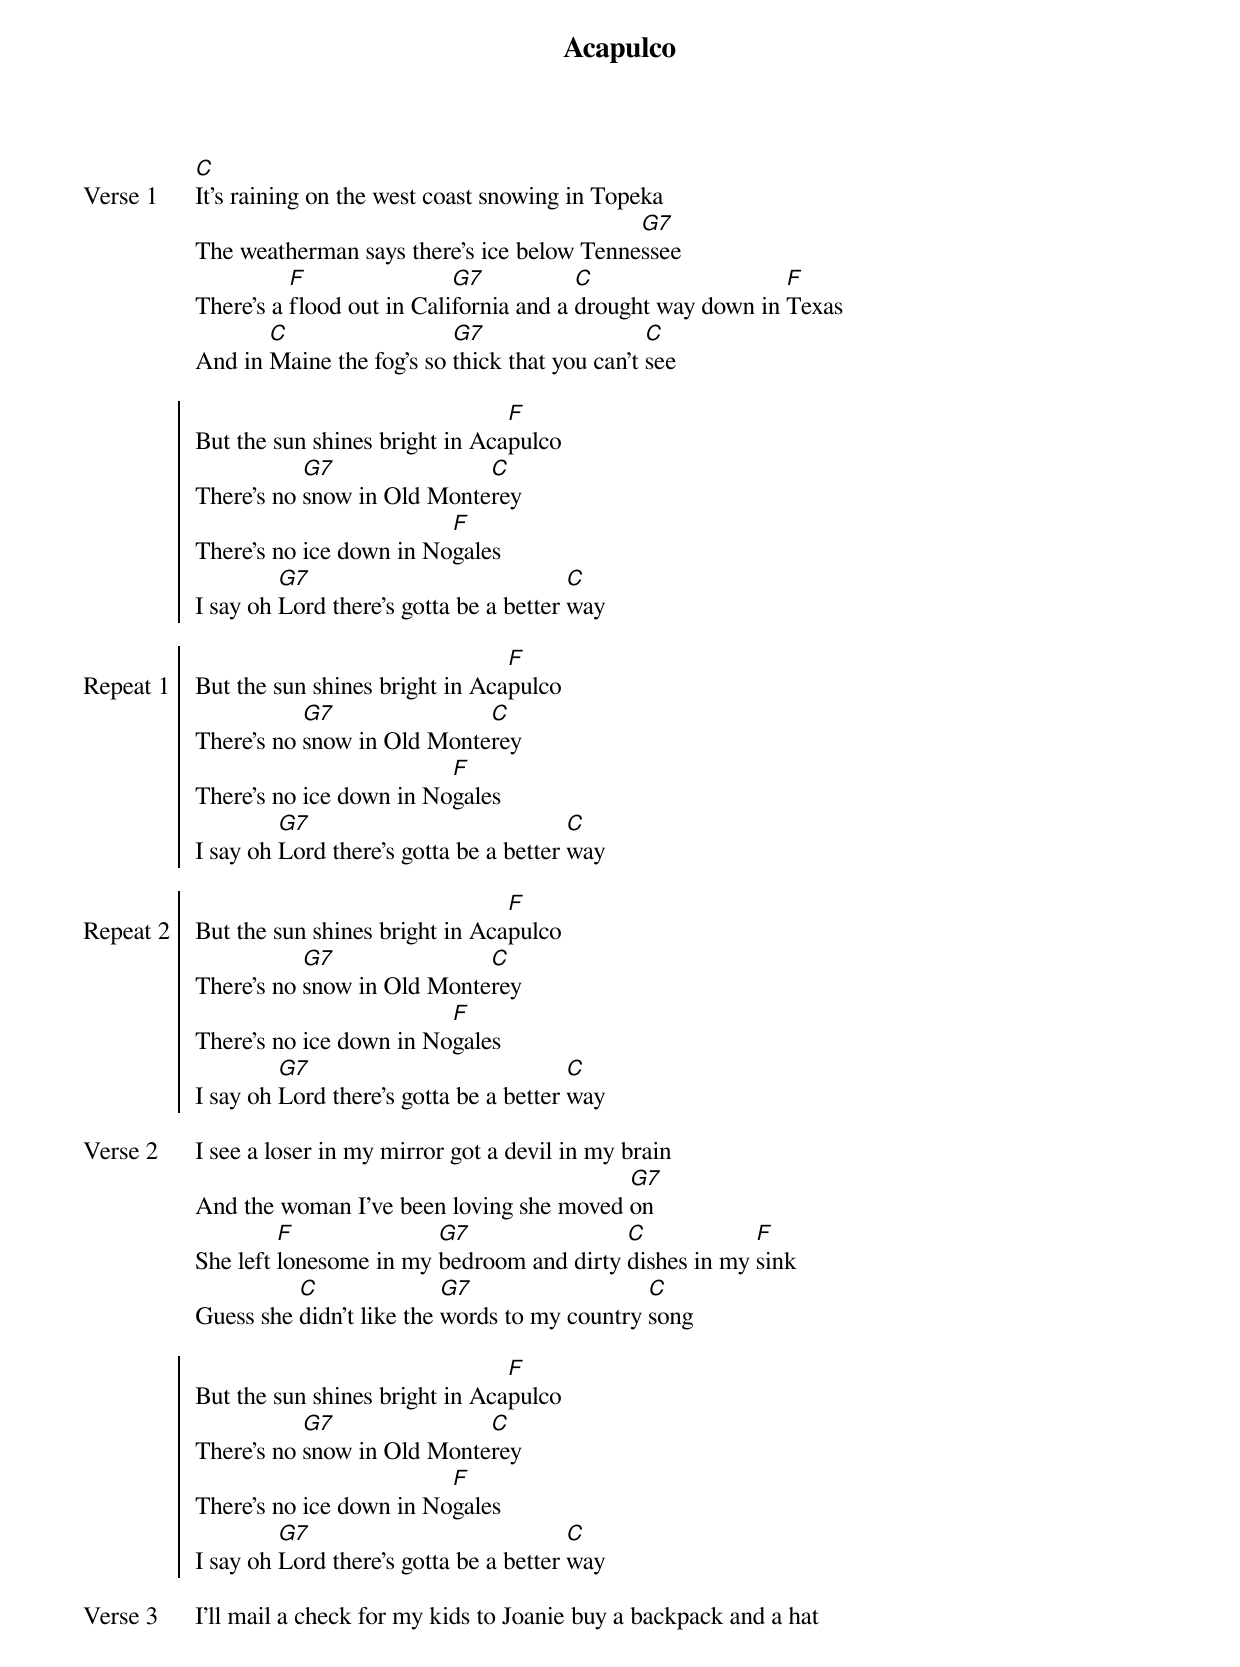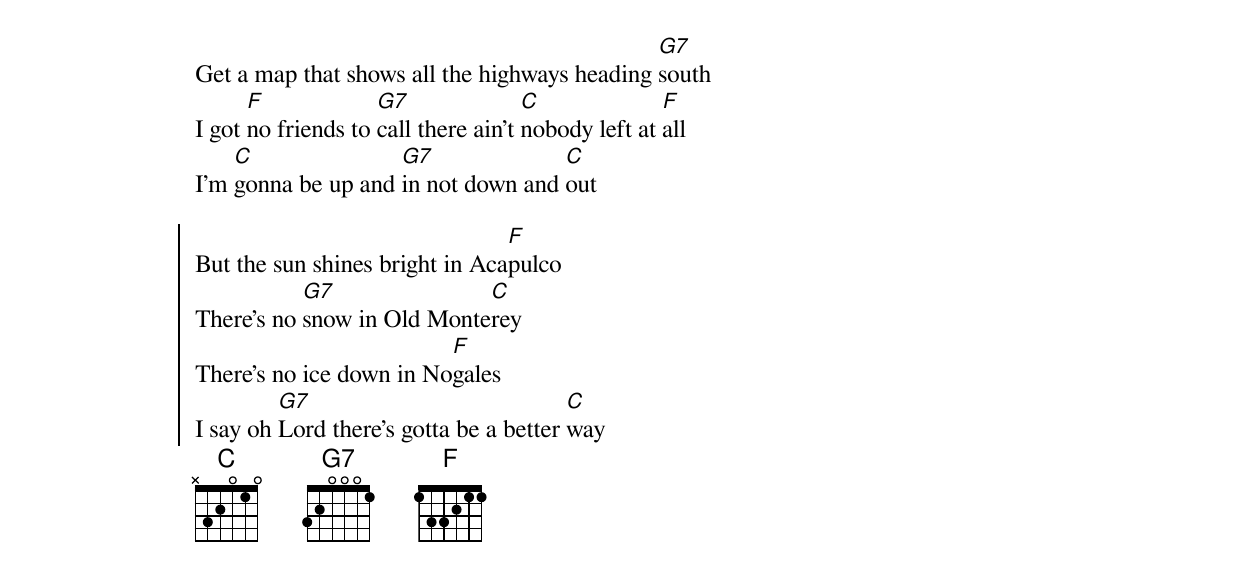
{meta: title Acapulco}
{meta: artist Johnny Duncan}
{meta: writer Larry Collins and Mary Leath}

{start_of_verse: Verse 1}
[C]It's raining on the west coast snowing in Topeka
The weatherman says there's ice below Tenne[G7]ssee
There's a [F]flood out in Cali[G7]fornia and a [C]drought way down in [F]Texas
And in [C]Maine the fog's so [G7]thick that you can't [C]see
{end_of_verse}

{start_of_chorus}
But the sun shines bright in Aca[F]pulco
There's no [G7]snow in Old Monte[C]rey
There's no ice down in No[F]gales
I say oh [G7]Lord there's gotta be a better [C]way
{end_of_chorus}

{start_of_chorus: Repeat 1}
But the sun shines bright in Aca[F]pulco
There's no [G7]snow in Old Monte[C]rey
There's no ice down in No[F]gales
I say oh [G7]Lord there's gotta be a better [C]way
{end_of_chorus}

{start_of_chorus: Repeat 2}
But the sun shines bright in Aca[F]pulco
There's no [G7]snow in Old Monte[C]rey
There's no ice down in No[F]gales
I say oh [G7]Lord there's gotta be a better [C]way
{end_of_chorus}

{start_of_verse: Verse 2}
I see a loser in my mirror got a devil in my brain
And the woman I've been loving she moved [G7]on
She left [F]lonesome in my [G7]bedroom and dirty [C]dishes in my [F]sink
Guess she [C]didn't like the [G7]words to my country [C]song
{end_of_verse}

{start_of_chorus}
But the sun shines bright in Aca[F]pulco
There's no [G7]snow in Old Monte[C]rey
There's no ice down in No[F]gales
I say oh [G7]Lord there's gotta be a better [C]way
{end_of_chorus}

{start_of_verse: Verse 3}
I’ll mail a check for my kids to Joanie buy a backpack and a hat
Get a map that shows all the highways heading [G7]south
I got [F]no friends to [G7]call there ain’t [C]nobody left at [F]all
I’m [C]gonna be up and [G7]in not down and [C]out
{end_of_verse}

{start_of_chorus}
But the sun shines bright in Aca[F]pulco
There's no [G7]snow in Old Monte[C]rey
There's no ice down in No[F]gales
I say oh [G7]Lord there's gotta be a better [C]way
{end_of_chorus}
